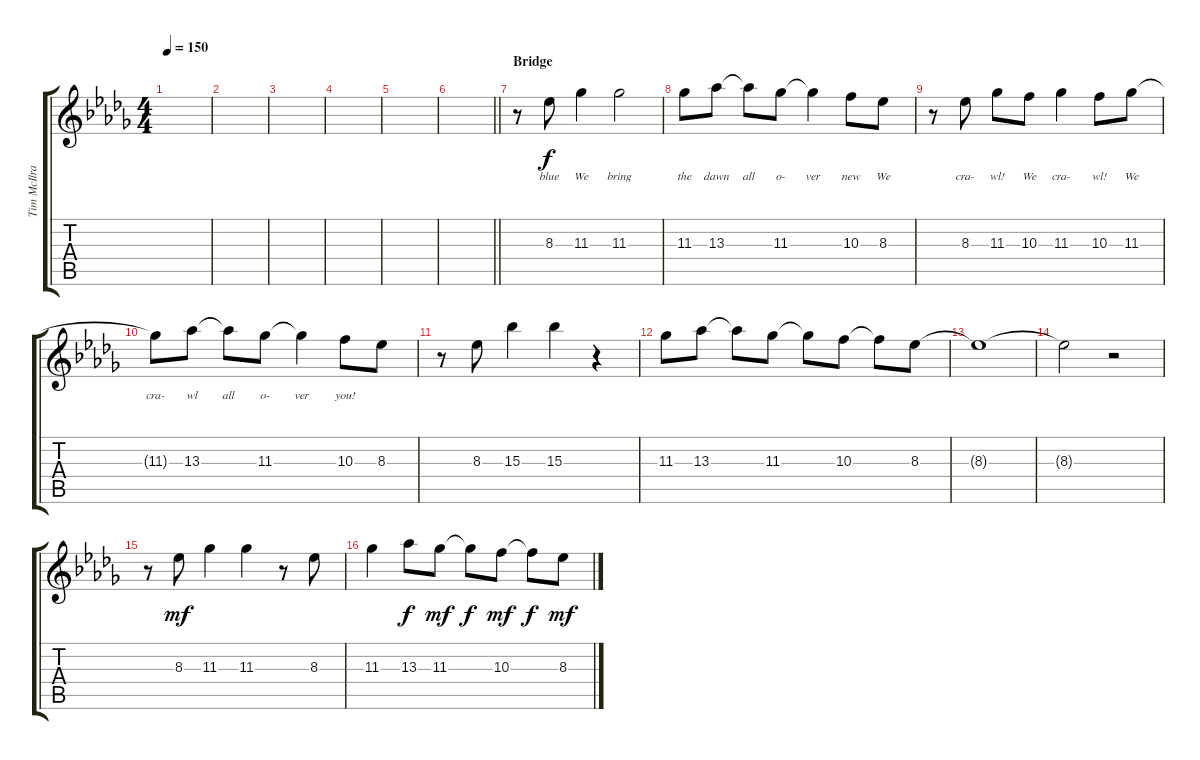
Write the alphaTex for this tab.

\track ("Tim McIlrath - Vocals" "Tim McIlra") {instrument distortionguitar}
\staff {score tabs}
\tuning (E4 B3 G3 D3 A2 E2) {hide}
\ts (4 4)
\tempo 150
\clef g2
\ks db
|
|
|
|
|
\barLineRight lightlight
|
\section ("" "Bridge")
r.8 8.3.8{lyrics (0 "blue") lyrics (1 "") lyrics (2 "") lyrics (3 "") lyrics (4 "")} 11.3.4{lyrics (0 "We") lyrics (1 "") lyrics (2 "") lyrics (3 "") lyrics (4 "")} 11.3.2{lyrics (0 "bring") lyrics (1 "") lyrics (2 "") lyrics (3 "") lyrics (4 "")} |
11.3.8{lyrics (0 "the") lyrics (1 "") lyrics (2 "") lyrics (3 "") lyrics (4 "")} 13.3.8{lyrics (0 "dawn") lyrics (1 "") lyrics (2 "") lyrics (3 "") lyrics (4 "")} 13.3{t}.8{lyrics (0 "all") lyrics (1 "") lyrics (2 "") lyrics (3 "") lyrics (4 "")} 11.3.8{lyrics (0 "o-") lyrics (1 "") lyrics (2 "") lyrics (3 "") lyrics (4 "")} 11.3{t}.4{lyrics (0 "ver") lyrics (1 "") lyrics (2 "") lyrics (3 "") lyrics (4 "")} 10.3.8{lyrics (0 "new") lyrics (1 "") lyrics (2 "") lyrics (3 "") lyrics (4 "")} 8.3.8{lyrics (0 "We") lyrics (1 "") lyrics (2 "") lyrics (3 "") lyrics (4 "")} |
r.8 8.3.8{lyrics (0 "cra-") lyrics (1 "") lyrics (2 "") lyrics (3 "") lyrics (4 "")} 11.3.8{lyrics (0 "wl!") lyrics (1 "") lyrics (2 "") lyrics (3 "") lyrics (4 "")} 10.3.8{lyrics (0 "We") lyrics (1 "") lyrics (2 "") lyrics (3 "") lyrics (4 "")} 11.3.4{lyrics (0 "cra-") lyrics (1 "") lyrics (2 "") lyrics (3 "") lyrics (4 "")} 10.3.8{lyrics (0 "wl!") lyrics (1 "") lyrics (2 "") lyrics (3 "") lyrics (4 "")} 11.3.8{lyrics (0 "We") lyrics (1 "") lyrics (2 "") lyrics (3 "") lyrics (4 "")} |
11.3{t}.8{lyrics (0 "cra-") lyrics (1 "") lyrics (2 "") lyrics (3 "") lyrics (4 "")} 13.3.8{lyrics (0 "wl") lyrics (1 "") lyrics (2 "") lyrics (3 "") lyrics (4 "")} 13.3{t}.8{lyrics (0 "all") lyrics (1 "") lyrics (2 "") lyrics (3 "") lyrics (4 "")} 11.3.8{lyrics (0 "o-") lyrics (1 "") lyrics (2 "") lyrics (3 "") lyrics (4 "")} 11.3{t}.4{lyrics (0 "ver") lyrics (1 "") lyrics (2 "") lyrics (3 "") lyrics (4 "")} 10.3.8{lyrics (0 "you!") lyrics (1 "") lyrics (2 "") lyrics (3 "") lyrics (4 "")} 8.3.8 |
r.8 8.3.8 15.3.4 15.3.4 r.4 |
11.3.8 13.3.8 13.3{t}.8 11.3.8 11.3{t}.8 10.3.8 10.3{t}.8 8.3.8 |
8.3{t}.1 |
8.3{t}.2 r.2 |
r.8 8.3.8{dy mf} 11.3.4 11.3.4 r.8 8.3.8 |
11.3.4 13.3.8{dy f} 11.3.8{dy mf} 11.3{t}.8{dy f} 10.3.8{dy mf} 10.3{t}.8{dy f} 8.3.8{dy mf}
